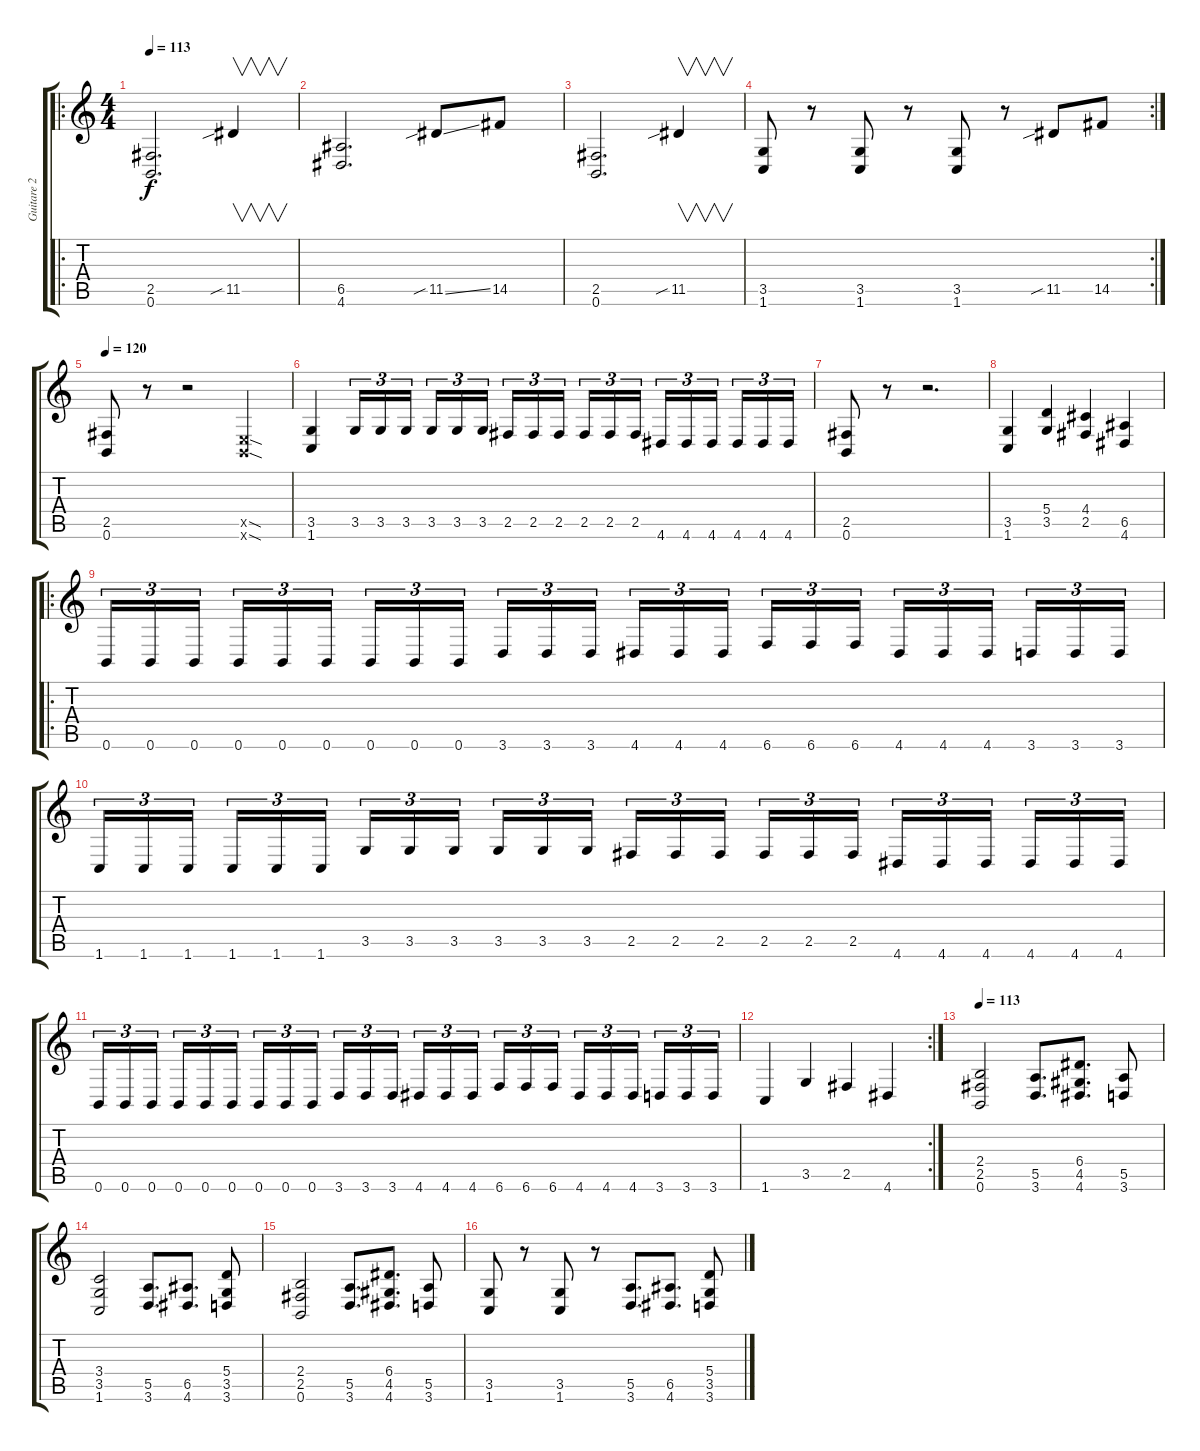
\track ("Guitare 2" "Guitare 2") {instrument distortionguitar}
\staff {score tabs}
\tuning (B3 Gb3 D3 A2 E2 B1) {hide}
\ro
\ts (4 4)
\tempo 113
\clef g2
\ks c
(2.5 0.6).2{d dy f} 11.5{sib}.4{v} |
(6.5 4.6).2{d} 11.5{sib ss}.8 14.5.8 |
(2.5 0.6).2{d} 11.5{sib}.4{v} |
\rc 2
(3.5 1.6).8 r.8 (3.5 1.6).8 r.8 (3.5 1.6).8 r.8 11.5{sib}.8 14.5.8 |
\tempo 120
(2.5 0.6).8 r.8 r.2 (0.5{sod x} 0.6{sod x}).4 |
(3.5 1.6).4 3.5.16{tu (3 2)} 3.5.16{tu (3 2)} 3.5.16{tu (3 2) beam splitsecondary} 3.5.16{tu (3 2)} 3.5.16{tu (3 2)} 3.5.16{tu (3 2)} 2.5.16{tu (3 2)} 2.5.16{tu (3 2)} 2.5.16{tu (3 2) beam splitsecondary} 2.5.16{tu (3 2)} 2.5.16{tu (3 2)} 2.5.16{tu (3 2)} 4.6.16{tu (3 2)} 4.6.16{tu (3 2)} 4.6.16{tu (3 2) beam splitsecondary} 4.6.16{tu (3 2)} 4.6.16{tu (3 2)} 4.6.16{tu (3 2)} |
(2.5 0.6).8 r.8 r.2{d} |
(3.5 1.6).4 (5.4 3.5).4 (4.4 2.5).4 (6.5 4.6).4 |
\ro
0.6.16{tu (3 2)} 0.6.16{tu (3 2)} 0.6.16{tu (3 2) beam splitsecondary} 0.6.16{tu (3 2)} 0.6.16{tu (3 2)} 0.6.16{tu (3 2)} 0.6.16{tu (3 2)} 0.6.16{tu (3 2)} 0.6.16{tu (3 2) beam splitsecondary} 3.6.16{tu (3 2)} 3.6.16{tu (3 2)} 3.6.16{tu (3 2)} 4.6.16{tu (3 2)} 4.6.16{tu (3 2)} 4.6.16{tu (3 2) beam splitsecondary} 6.6.16{tu (3 2)} 6.6.16{tu (3 2)} 6.6.16{tu (3 2)} 4.6.16{tu (3 2)} 4.6.16{tu (3 2)} 4.6.16{tu (3 2) beam splitsecondary} 3.6.16{tu (3 2)} 3.6.16{tu (3 2)} 3.6.16{tu (3 2)} |
1.6.16{tu (3 2)} 1.6.16{tu (3 2)} 1.6.16{tu (3 2) beam splitsecondary} 1.6.16{tu (3 2)} 1.6.16{tu (3 2)} 1.6.16{tu (3 2)} 3.5.16{tu (3 2)} 3.5.16{tu (3 2)} 3.5.16{tu (3 2) beam splitsecondary} 3.5.16{tu (3 2)} 3.5.16{tu (3 2)} 3.5.16{tu (3 2)} 2.5.16{tu (3 2)} 2.5.16{tu (3 2)} 2.5.16{tu (3 2) beam splitsecondary} 2.5.16{tu (3 2)} 2.5.16{tu (3 2)} 2.5.16{tu (3 2)} 4.6.16{tu (3 2)} 4.6.16{tu (3 2)} 4.6.16{tu (3 2) beam splitsecondary} 4.6.16{tu (3 2)} 4.6.16{tu (3 2)} 4.6.16{tu (3 2)} |
0.6.16{tu (3 2)} 0.6.16{tu (3 2)} 0.6.16{tu (3 2) beam splitsecondary} 0.6.16{tu (3 2)} 0.6.16{tu (3 2)} 0.6.16{tu (3 2)} 0.6.16{tu (3 2)} 0.6.16{tu (3 2)} 0.6.16{tu (3 2) beam splitsecondary} 3.6.16{tu (3 2)} 3.6.16{tu (3 2)} 3.6.16{tu (3 2)} 4.6.16{tu (3 2)} 4.6.16{tu (3 2)} 4.6.16{tu (3 2) beam splitsecondary} 6.6.16{tu (3 2)} 6.6.16{tu (3 2)} 6.6.16{tu (3 2)} 4.6.16{tu (3 2)} 4.6.16{tu (3 2)} 4.6.16{tu (3 2) beam splitsecondary} 3.6.16{tu (3 2)} 3.6.16{tu (3 2)} 3.6.16{tu (3 2)} |
\rc 2
1.6.4 3.5.4 2.5.4 4.6.4 |
\tempo 113
(2.4 2.5 0.6).2 (5.5 3.6).8{d} (6.4 4.5 4.6).8{d} (5.5 3.6).8 |
(3.4 3.5 1.6).2 (5.5 3.6).8{d} (6.5 4.6).8{d} (5.4 3.5 3.6).8 |
(2.4 2.5 0.6).2 (5.5 3.6).8{d} (6.4 4.5 4.6).8{d} (5.5 3.6).8 |
(3.5 1.6).8 r.8 (3.5 1.6).8 r.8 (5.5 3.6).8{d} (6.5 4.6).8{d} (5.4 3.5 3.6).8
